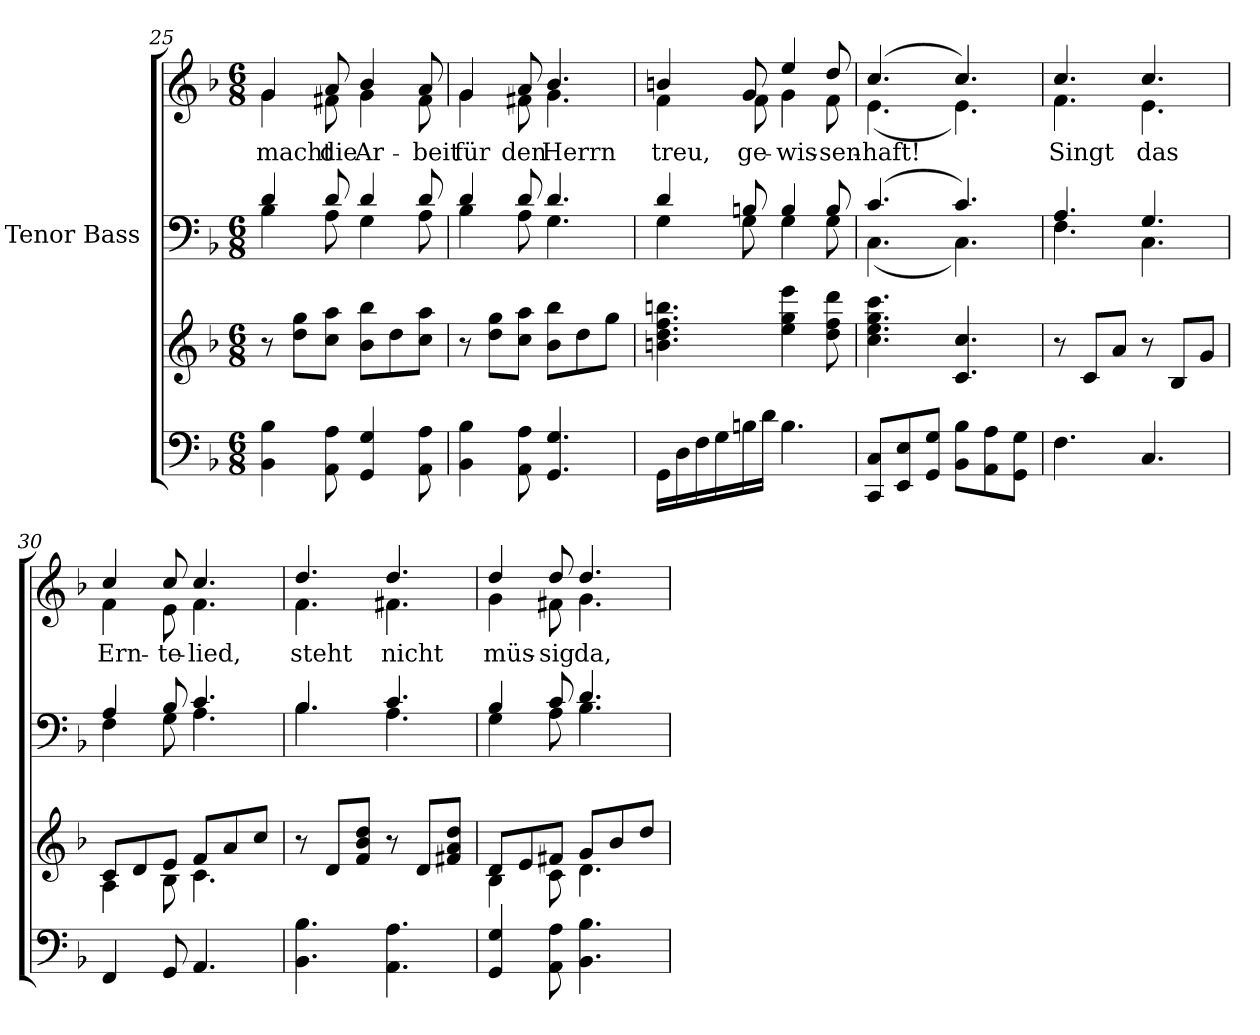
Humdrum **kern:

**kern	**kern	**kern	**kern	**text
*part3	*part3	*part2	*part1	*part1
*staff4	*staff3	*staff2	*staff1	*staff1
*	*	*I"Tenor Bass	*	*
*clefF4	*clefG2	*clefF4	*clefG2	*
*k[b-]	*k[b-]	*k[b-]	*k[b-]	*
*F:	*F:	*F:	*F:	*
*M6/8	*M6/8	*M6/8	*M6/8	*
=25	=25	=25	=25	=25
*	*	*^	*	*
!	!	!	!	!	!LO:LY:b
*	*	*	*	*^	*
4BB-\ 4B-\	8r	4d/	4B-\	4g/	4g\	macht
.	8dd\ 8gg\L	.	.	.	.	.
!	!	!	!	!	!	!LO:LY:b
8AA\ 8A\	8cc\ 8aa\J	8d/	8A\	8a/	8f#X\	die
!	!	!	!	!	!	!LO:LY:b
4GG/ 4G/	8b-\ 8bb-\L	4d/	4G\	4b-/	4g\	Ar-
.	8dd\	.	.	.	.	.
!	!	!	!	!	!	!LO:LY:b
8AA\ 8A\	8cc\ 8aa\J	8d/	8A\	8a/	8f#\	-beit
!!LO:LB:g=z	!!
=26	=26	=26	=26	=26	=26	=26
!	!	!	!	!	!	!LO:LY:b
4BB-\ 4B-\	8r	4d/	4B-\	4g/	4g\	für
.	8dd\ 8gg\L	.	.	.	.	.
!	!	!	!	!	!	!LO:LY:b
8AA\ 8A\	8cc\ 8aa\J	8d/	8A\	8a/	8f#X\	den
!	!	!	!	!	!	!LO:LY:b
4.GG/ 4.G/	8b-\ 8bb-\L	4.d/	4.G\	4.b-/	4.g\	Herrn
.	8dd\	.	.	.	.	.
.	8gg\J	.	.	.	.	.
=27	=27	=27	=27	=27	=27	=27
!	!	!	!	!	!	!LO:LY:b
16GG\LL	4.bn\ 4.dd\ 4.ff\ 4.bbn\	4d/	4G\	4bn/	4f\	treu,
16D\	.	.	.	.	.	.
16F\	.	.	.	.	.	.
16G\	.	.	.	.	.	.
!	!	!	!	!	!	!LO:LY:b
16Bn\	.	8Bn/	8G\	8g/	8f\	ge-
16d\JJ	.	.	.	.	.	.
!	!	!	!	!	!	!LO:LY:b
4.B\	4ee\ 4gg\ 4eee\	4B/	4G\	4ee/	4g\	-wis-
!	!	!	!	!	!	!LO:LY:b
.	8dd\ 8ff\ 8ddd\	8B/	8G\	8dd/	8f\	-sen-
=28	=28	=28	=28	=28	=28	=28
!	!	!	!	!	!	!LO:LY:b
8CC/ 8C/L	4.cc\ 4.ee\ 4.gg\ 4.ccc\	(4.c/	(<4.C\	(4.cc/	(<4.e\	-haft!
8EE/ 8E/	.	.	.	.	.	.
8GG/ 8G/J	.	.	.	.	.	.
8BB-\ 8B-\L	4.c/ 4.cc/	4.c/)	4.C\)	4.cc/)	4.e\)	.
8AA\ 8A\	.	.	.	.	.	.
8GG\ 8G\J	.	.	.	.	.	.
=29	=29	=29	=29	=29	=29	=29
!	!	!	!	!	!	!LO:LY:b
4.F\	8r	4.A/	4.F\	4.cc/	4.f\	Singt
.	8c/L	.	.	.	.	.
.	8a/J	.	.	.	.	.
!	!	!	!	!	!	!LO:LY:b
4.C/	8r	4.G/	4.C\	4.cc/	4.e\	das
.	8B-/L	.	.	.	.	.
.	8g/J	.	.	.	.	.
=30	=30	=30	=30	=30	=30	=30
*	*^	*	*	*	*	*
!	!	!	!	!	!	!	!LO:LY:b
4FF/	8c/L	4A\	4A/	4F\	4cc/	4f\	Ern-
.	8d/	.	.	.	.	.	.
!	!	!	!	!	!	!	!LO:LY:b
8GG/	8e/J	8B-\	8B-/	8G\	8cc/	8e\	-te-
!	!	!	!	!	!	!	!LO:LY:b
4.AA/	8f/L	4.c\	4.c/	4.A\	4.cc/	4.f\	-lied,
.	8a/	.	.	.	.	.	.
.	8cc/J	.	.	.	.	.	.
*	*v	*v	*	*	*	*	*
=31	=31	=31	=31	=31	=31	=31
!	!	!	!	!	!	!LO:LY:b
4.BB-\ 4.B-\	8r	4.B-/	4.B-\	4.dd/	4.f\	steht
.	8d/L	.	.	.	.	.
.	8f/ 8b-/ 8dd/J	.	.	.	.	.
!	!	!	!	!	!	!LO:LY:b
4.AA\ 4.A\	8r	4.c/	4.A\	4.dd/	4.f#X\	nicht
.	8d/L	.	.	.	.	.
.	8f#X/ 8a/ 8dd/J	.	.	.	.	.
!!LO:LB:g=z	!!
=32	=32	=32	=32	=32	=32	=32
*	*^	*	*	*	*	*
!	!	!	!	!	!	!	!LO:LY:b
4GG/ 4G/	8d/L	4B-\	4B-/	4G\	4dd/	4g\	müs-
.	8e/	.	.	.	.	.	.
!	!	!	!	!	!	!	!LO:LY:b
8AA\ 8A\	8f#X/J	8c\	8c/	8A\	8dd/	8f#X\	-sig
!	!	!	!	!	!	!	!LO:LY:b
4.BB-\ 4.B-\	8g/L	4.d\	4.d/	4.B-\	4.dd/	4.g\	da,
.	8b-/	.	.	.	.	.	.
.	8dd/J	.	.	.	.	.	.
*	*v	*v	*	*	*v	*v	*
*	*	*v	*v	*	*
=	=	=	=	=
*-	*-	*-	*-	*-
